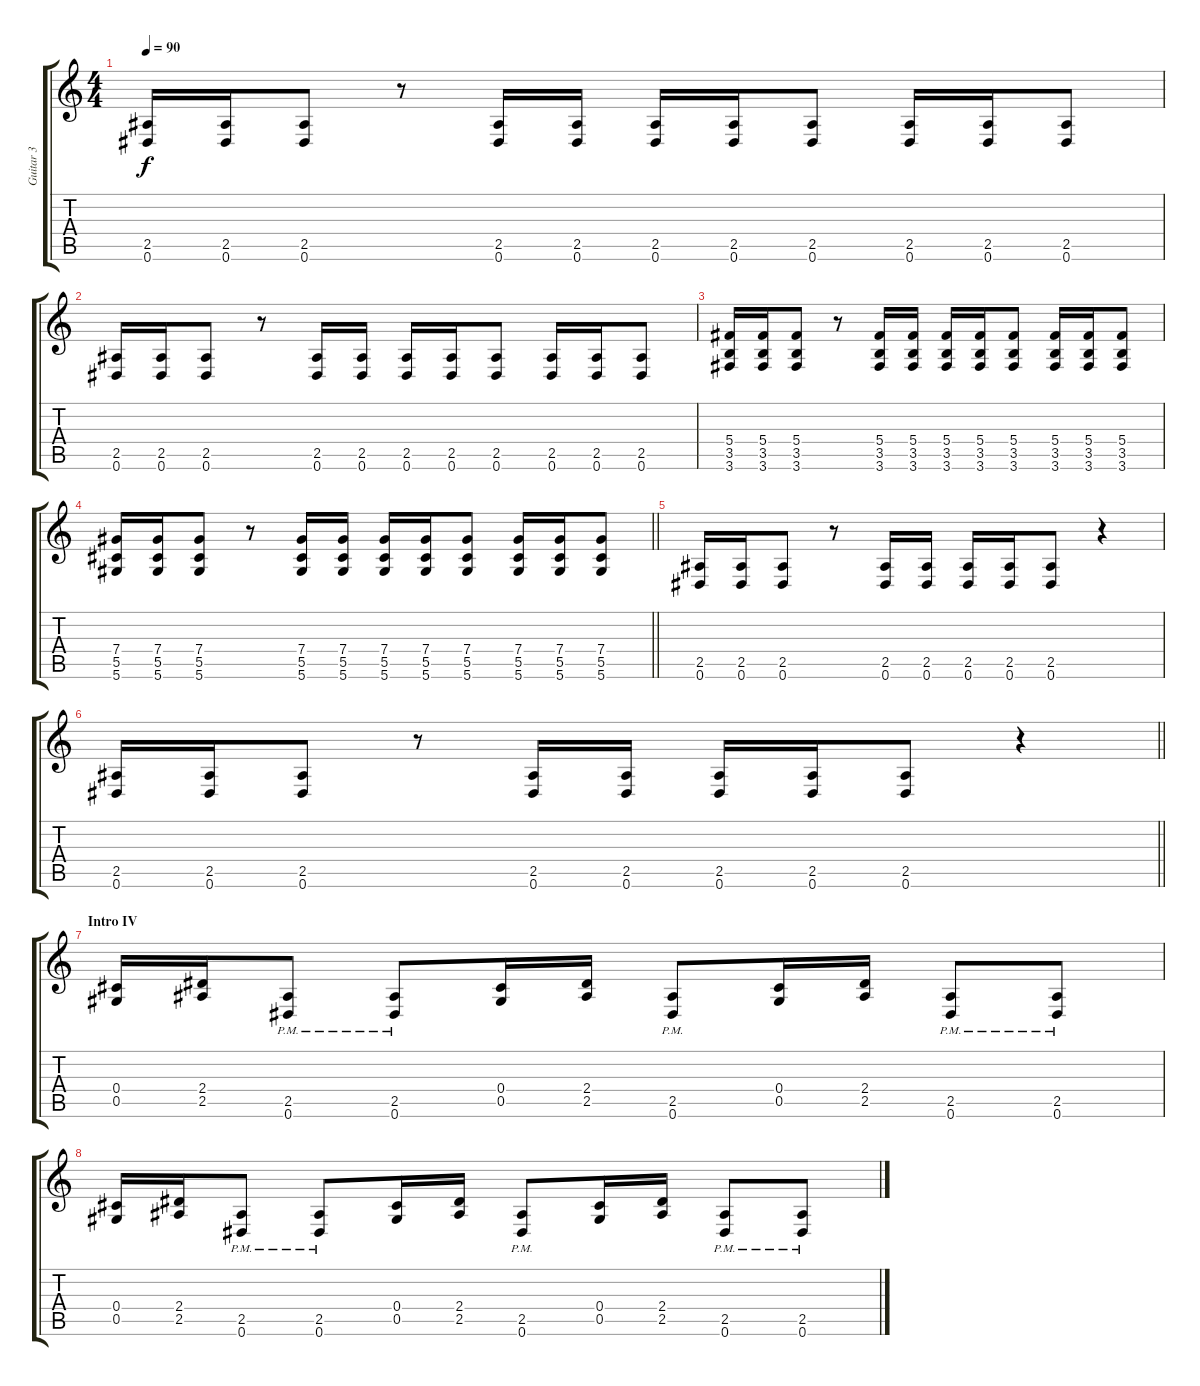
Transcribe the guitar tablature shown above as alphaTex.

\track ("Guitar 3" "Guitar 3") {instrument distortionguitar}
\staff {score tabs}
\tuning (Eb4 Bb3 Gb3 Db3 Ab2 Eb2) {hide}
\ts (4 4)
\tempo 90
\clef g2
\ks c
(2.5 0.6).16{dy f} (2.5 0.6).16 (2.5 0.6).8 r.8 (2.5 0.6).16 (2.5 0.6).16 (2.5 0.6).16 (2.5 0.6).16 (2.5 0.6).8 (2.5 0.6).16 (2.5 0.6).16 (2.5 0.6).8 |
(2.5 0.6).16 (2.5 0.6).16 (2.5 0.6).8 r.8 (2.5 0.6).16 (2.5 0.6).16 (2.5 0.6).16 (2.5 0.6).16 (2.5 0.6).8 (2.5 0.6).16 (2.5 0.6).16 (2.5 0.6).8 |
(5.4 3.5 3.6).16 (5.4 3.5 3.6).16 (5.4 3.5 3.6).8 r.8 (5.4 3.5 3.6).16 (5.4 3.5 3.6).16 (5.4 3.5 3.6).16 (5.4 3.5 3.6).16 (5.4 3.5 3.6).8 (5.4 3.5 3.6).16 (5.4 3.5 3.6).16 (5.4 3.5 3.6).8 |
\barLineRight lightlight
(7.4 5.5 5.6).16 (7.4 5.5 5.6).16 (7.4 5.5 5.6).8 r.8 (7.4 5.5 5.6).16 (7.4 5.5 5.6).16 (7.4 5.5 5.6).16 (7.4 5.5 5.6).16 (7.4 5.5 5.6).8 (7.4 5.5 5.6).16 (7.4 5.5 5.6).16 (7.4 5.5 5.6).8 |
(2.5 0.6).16 (2.5 0.6).16 (2.5 0.6).8 r.8 (2.5 0.6).16 (2.5 0.6).16 (2.5 0.6).16 (2.5 0.6).16 (2.5 0.6).8 r.4 |
\barLineRight lightlight
(2.5 0.6).16 (2.5 0.6).16 (2.5 0.6).8 r.8 (2.5 0.6).16 (2.5 0.6).16 (2.5 0.6).16 (2.5 0.6).16 (2.5 0.6).8 r.4 |
\section ("" "Intro IV")
(0.4 0.5).16 (2.4 2.5).16 (2.5{pm} 0.6{pm}).8 (2.5{pm} 0.6{pm}).8 (0.4 0.5).16 (2.4 2.5).16 (2.5{pm} 0.6{pm}).8 (0.4 0.5).16 (2.4 2.5).16 (2.5{pm} 0.6{pm}).8 (2.5{pm} 0.6{pm}).8 |
(0.4 0.5).16 (2.4 2.5).16 (2.5{pm} 0.6{pm}).8 (2.5{pm} 0.6{pm}).8 (0.4 0.5).16 (2.4 2.5).16 (2.5{pm} 0.6{pm}).8 (0.4 0.5).16 (2.4 2.5).16 (2.5{pm} 0.6{pm}).8 (2.5{pm} 0.6{pm}).8
